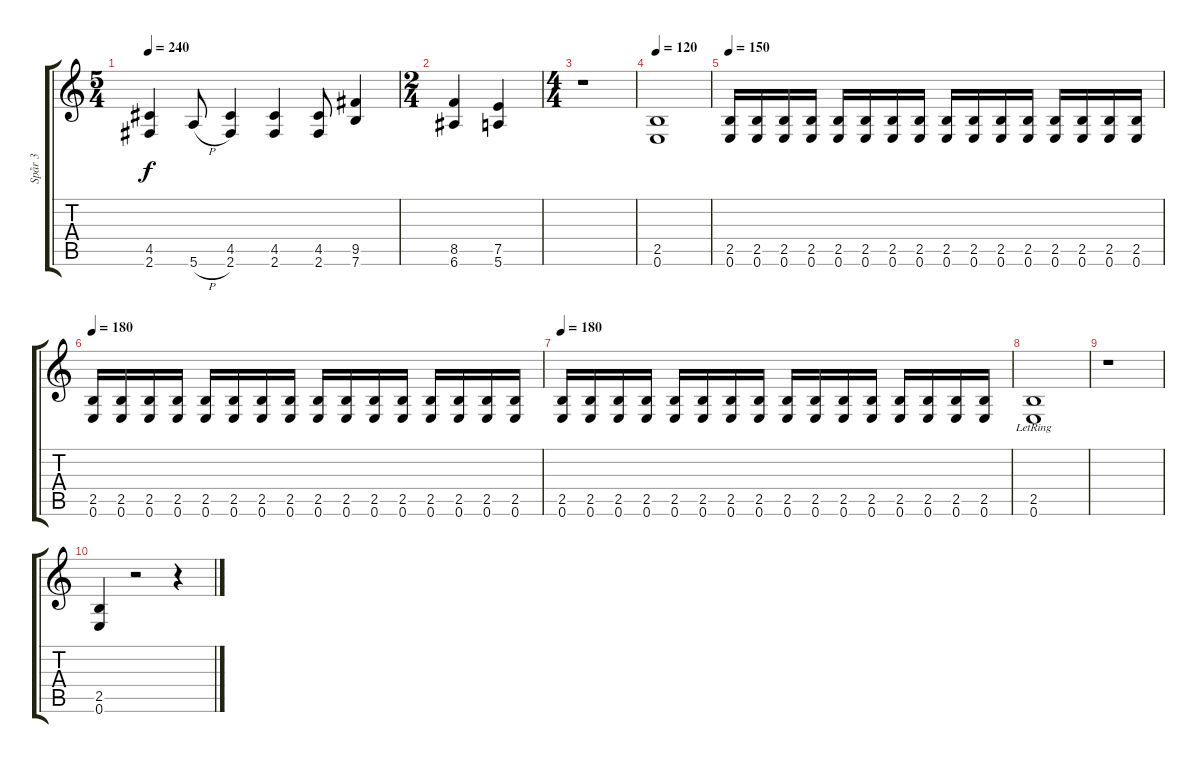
\track ("Spår 3" "Spår 3") {instrument distortionguitar}
\staff {score tabs}
\tuning (E4 B3 G3 D3 A2 E2) {hide}
\ts (5 4)
\tempo 240
\clef g2
\ks c
(4.5 2.6).4{dy f} 5.6{h}.8 (4.5 2.6).4 (4.5 2.6).4 (4.5 2.6).8 (9.5 7.6).4 |
\ts (2 4)
(8.5 6.6).4 (7.5 5.6).4 |
\ts (4 4)
r.1 |
\tempo 120
(2.5 0.6).1 |
\tempo 150
(2.5 0.6).16 (2.5 0.6).16 (2.5 0.6).16 (2.5 0.6).16 (2.5 0.6).16 (2.5 0.6).16 (2.5 0.6).16 (2.5 0.6).16 (2.5 0.6).16 (2.5 0.6).16 (2.5 0.6).16 (2.5 0.6).16 (2.5 0.6).16 (2.5 0.6).16 (2.5 0.6).16 (2.5 0.6).16 |
\tempo 180
(2.5 0.6).16 (2.5 0.6).16 (2.5 0.6).16 (2.5 0.6).16 (2.5 0.6).16 (2.5 0.6).16 (2.5 0.6).16 (2.5 0.6).16 (2.5 0.6).16 (2.5 0.6).16 (2.5 0.6).16 (2.5 0.6).16 (2.5 0.6).16 (2.5 0.6).16 (2.5 0.6).16 (2.5 0.6).16 |
\tempo 180
(2.5 0.6).16 (2.5 0.6).16 (2.5 0.6).16 (2.5 0.6).16 (2.5 0.6).16 (2.5 0.6).16 (2.5 0.6).16 (2.5 0.6).16 (2.5 0.6).16 (2.5 0.6).16 (2.5 0.6).16 (2.5 0.6).16 (2.5 0.6).16 (2.5 0.6).16 (2.5 0.6).16 (2.5 0.6).16 |
(2.5{lr} 0.6{lr}).1 |
r.1 |
(2.5 0.6).4 r.2 r.4
